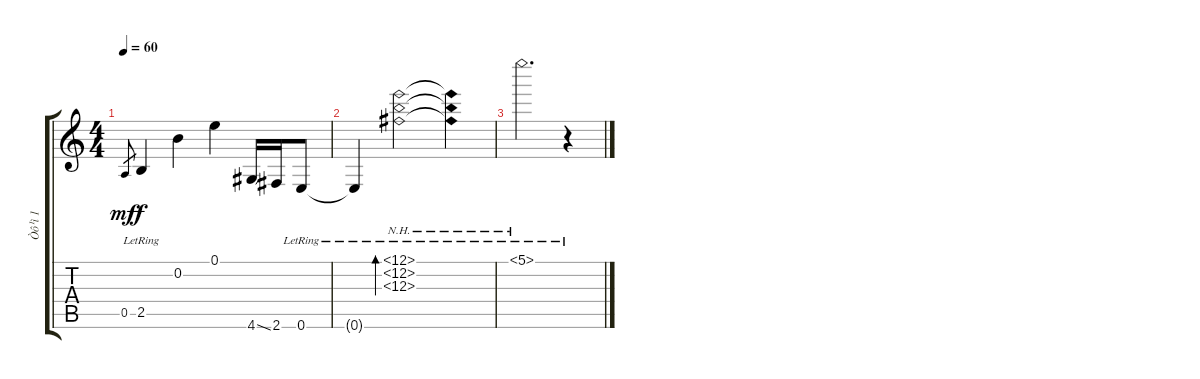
\track ("Òô¹ì 1" "Òô¹ì 1") {instrument acousticguitarsteel}
\staff {score tabs}
\tuning (E4 B3 Gb3 E3 A2 E2) {hide}
\ts (4 4)
\tempo 60
\clef g2
\ks c
0.5.8{gr dy mf} 2.5{lr}.4{dy f} 0.2.4 0.1.4 4.6{ss}.16 2.6.16 0.6{lr}.8 |
0.6{lr t}.4 (12.1{nh lr} 12.2{nh} 12.3{nh}).2{bd 60} (12.1{nh lr t} 12.2{nh t} 12.3{nh t}).4 |
5.1{nh lr}.2{d} r.4
